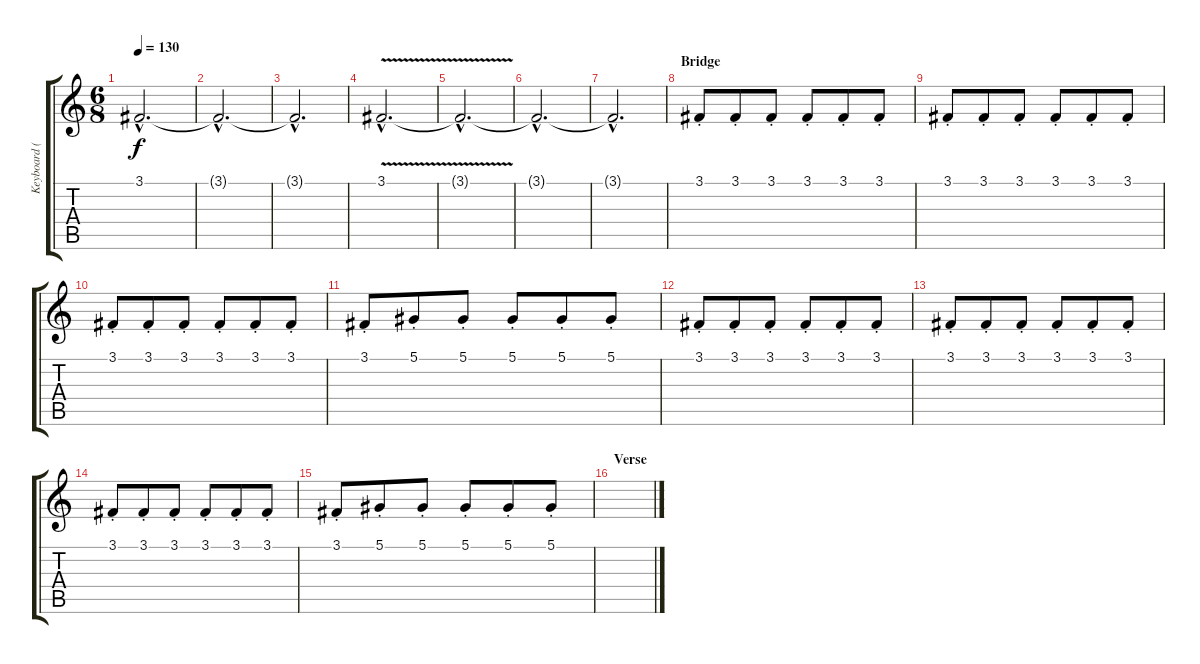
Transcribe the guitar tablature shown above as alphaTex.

\track ("Keyboard (Right)" "Keyboard (") {instrument piccolo}
\staff {score tabs}
\tuning (Eb4 Bb3 Gb3 Db3 Ab2 Eb2) {hide}
\ts (6 8)
\tempo 130
\clef g2
\ks c
3.1{hac t}.2{d dy f} |
3.1{hac t}.2{d} |
3.1{hac t}.2{d} |
3.1{v hac}.2{d} |
3.1{hac t}.2{d} |
3.1{hac t}.2{d} |
3.1{hac t}.2{d} |
\section ("" "Bridge")
3.1{st}.8{volume 7} 3.1{st}.8 3.1{st}.8 3.1{st}.8 3.1{st}.8 3.1{st}.8 |
3.1{st}.8 3.1{st}.8 3.1{st}.8 3.1{st}.8 3.1{st}.8 3.1{st}.8 |
3.1{st}.8 3.1{st}.8 3.1{st}.8 3.1{st}.8 3.1{st}.8 3.1{st}.8 |
3.1{st}.8 5.1{st}.8 5.1{st}.8 5.1{st}.8 5.1{st}.8 5.1{st}.8 |
3.1{st}.8{volume 7} 3.1{st}.8 3.1{st}.8 3.1{st}.8 3.1{st}.8 3.1{st}.8 |
3.1{st}.8 3.1{st}.8 3.1{st}.8 3.1{st}.8 3.1{st}.8 3.1{st}.8 |
3.1{st}.8 3.1{st}.8 3.1{st}.8 3.1{st}.8 3.1{st}.8 3.1{st}.8 |
3.1{st}.8 5.1{st}.8 5.1{st}.8 5.1{st}.8 5.1{st}.8 5.1{st}.8 |
\section ("" "Verse")
